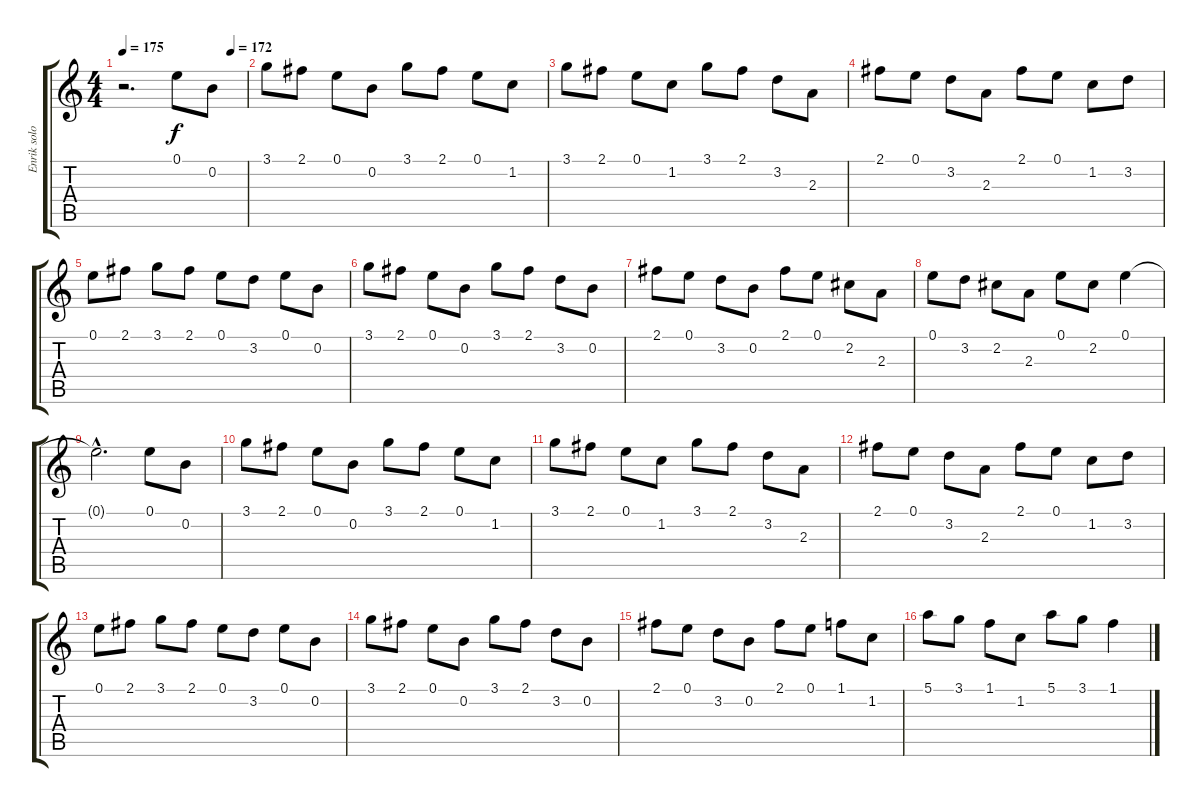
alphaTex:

\track ("Enrik solo" "Enrik solo") {instrument overdrivenguitar}
\staff {score tabs}
\tuning (E4 B3 G3 D3 A2 E2) {hide}
\ts (4 4)
\tempo 175
\tempo (172 0.875)
\clef g2
\ks c
r.2{d dy f} 0.1.8{volume 12} 0.2.8 |
3.1.8 2.1.8 0.1.8 0.2.8 3.1.8 2.1.8 0.1.8 1.2.8 |
3.1.8 2.1.8 0.1.8 1.2.8 3.1.8 2.1.8 3.2.8 2.3.8 |
2.1.8 0.1.8 3.2.8 2.3.8 2.1.8 0.1.8 1.2.8 3.2.8 |
0.1.8 2.1.8 3.1.8 2.1.8 0.1.8 3.2.8 0.1.8 0.2.8 |
3.1.8 2.1.8 0.1.8 0.2.8 3.1.8 2.1.8 3.2.8 0.2.8 |
2.1.8 0.1.8 3.2.8 0.2.8 2.1.8 0.1.8 2.2.8 2.3.8 |
0.1.8 3.2.8 2.2.8 2.3.8 0.1.8 2.2.8 0.1.4 |
0.1{hac t}.2{d} 0.1.8 0.2.8 |
3.1.8 2.1.8 0.1.8 0.2.8 3.1.8 2.1.8 0.1.8 1.2.8 |
3.1.8 2.1.8 0.1.8 1.2.8 3.1.8 2.1.8 3.2.8 2.3.8 |
2.1.8 0.1.8 3.2.8 2.3.8 2.1.8 0.1.8 1.2.8 3.2.8 |
0.1.8 2.1.8 3.1.8 2.1.8 0.1.8 3.2.8 0.1.8 0.2.8 |
3.1.8 2.1.8 0.1.8 0.2.8 3.1.8 2.1.8 3.2.8 0.2.8 |
2.1.8 0.1.8 3.2.8 0.2.8 2.1.8 0.1.8 1.1.8 1.2.8 |
5.1.8 3.1.8 1.1.8 1.2.8 5.1.8 3.1.8 1.1.4
